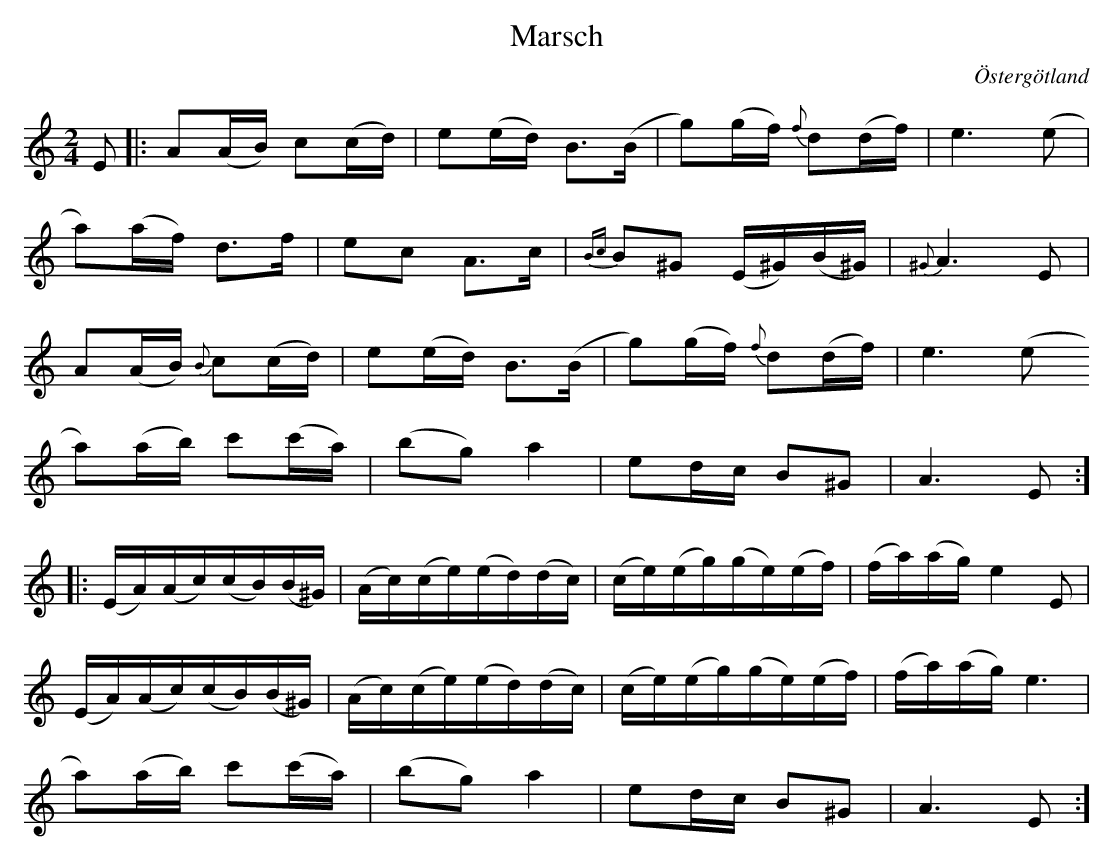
X:1
T:Marsch
O:Östergötland
M: 2/4
L: 1/16
K: Am
E2 |: A2(AB) c2(cd) | e2(ed) B3(B | g2)(gf){f} d2(df) | e6 (e2 |
a2)(af) d3f | e2c2 A3c |{Bc} B2^G2 (E^G)(B^G)|{^G} A6 E2 |
A2(AB){B} c2(cd) | e2(ed) B3(B | g2)(gf){f} d2(df) | e6 (e2
a2)(ab) c'2(c'a) | (b2g2) a4 | e2dc B2^G2| A6 E2:]
|:(EA)(Ac)(cB)(B^G)|(Ac)(ce)(ed)(dc)|(ce)(eg)(ge)(ef)|(fa)(ag)e4E2|
(EA)(Ac)(cB)(B^G)|(Ac)(ce)(ed)(dc)|(ce)(eg)(ge)(ef)|(fa)(ag)e6|
a2)(ab) c'2(c'a) | (b2g2) a4 | e2dc B2^G2| A6 E2:]
